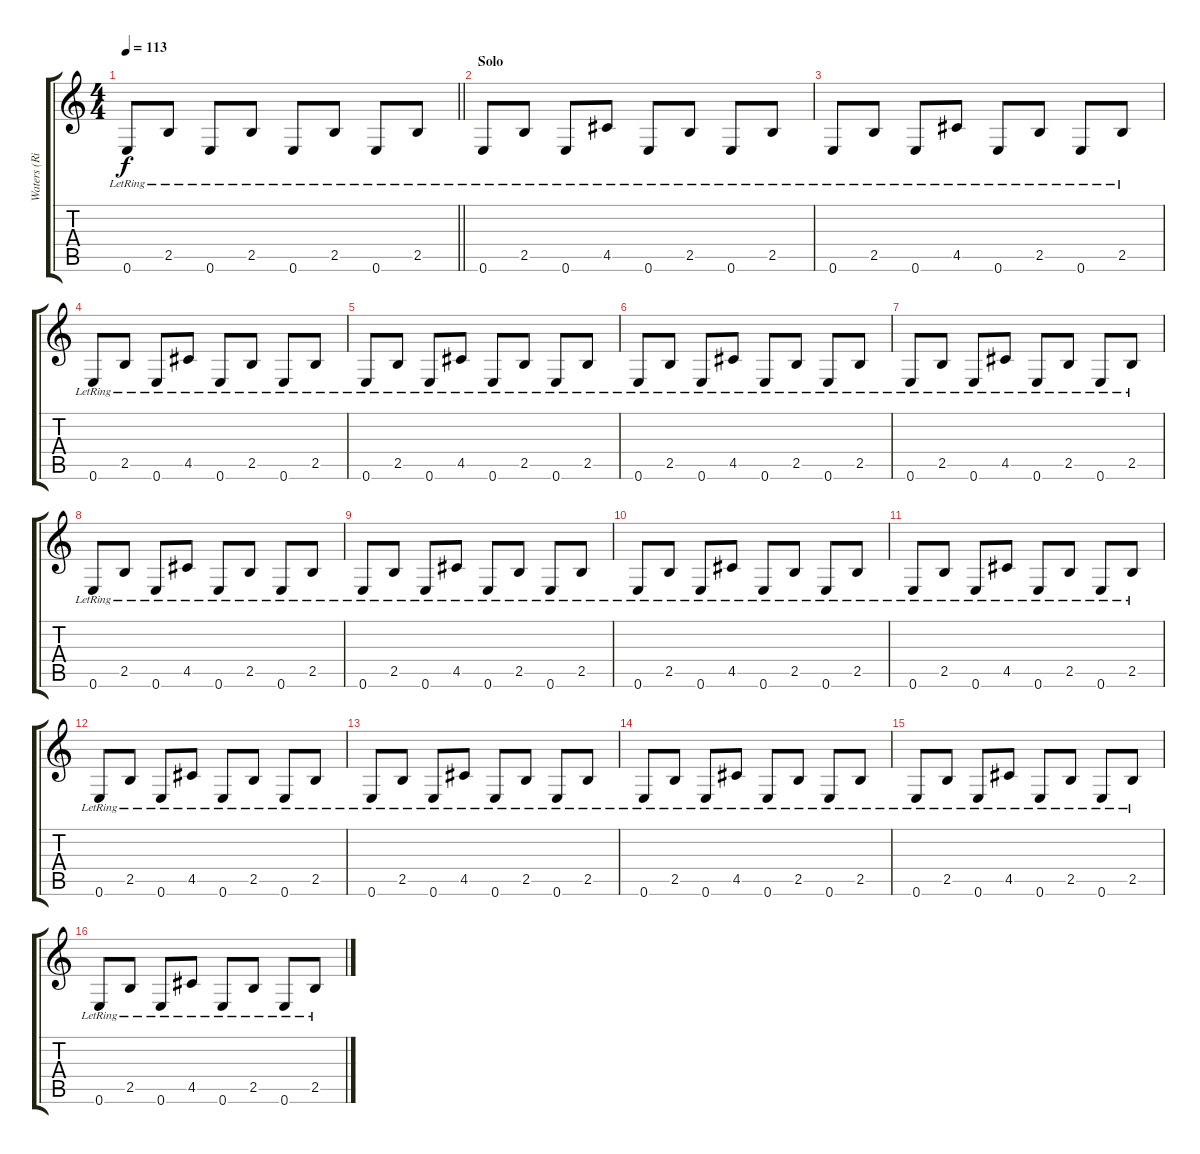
\track ("Waters (Right Speaker)" "Waters (Ri") {instrument acousticguitarsteel}
\staff {score tabs}
\tuning (E4 B3 G3 D3 A2 E2) {hide}
\ts (4 4)
\tempo 113
\clef g2
\barLineRight lightlight
\ks c
0.6{lr}.8{dy f} 2.5{lr}.8 0.6{lr}.8 2.5{lr}.8 0.6{lr}.8 2.5{lr}.8 0.6{lr}.8 2.5{lr}.8 |
\section ("" "Solo")
0.6{lr}.8 2.5{lr}.8 0.6{lr}.8 4.5{lr}.8 0.6{lr}.8 2.5{lr}.8 0.6{lr}.8 2.5{lr}.8 |
0.6{lr}.8 2.5{lr}.8 0.6{lr}.8 4.5{lr}.8 0.6{lr}.8 2.5{lr}.8 0.6{lr}.8 2.5{lr}.8 |
0.6{lr}.8 2.5{lr}.8 0.6{lr}.8 4.5{lr}.8 0.6{lr}.8 2.5{lr}.8 0.6{lr}.8 2.5{lr}.8 |
0.6{lr}.8 2.5{lr}.8 0.6{lr}.8 4.5{lr}.8 0.6{lr}.8 2.5{lr}.8 0.6{lr}.8 2.5{lr}.8 |
0.6{lr}.8 2.5{lr}.8 0.6{lr}.8 4.5{lr}.8 0.6{lr}.8 2.5{lr}.8 0.6{lr}.8 2.5{lr}.8 |
0.6{lr}.8 2.5{lr}.8 0.6{lr}.8 4.5{lr}.8 0.6{lr}.8 2.5{lr}.8 0.6{lr}.8 2.5{lr}.8 |
0.6{lr}.8 2.5{lr}.8 0.6{lr}.8 4.5{lr}.8 0.6{lr}.8 2.5{lr}.8 0.6{lr}.8 2.5{lr}.8 |
0.6{lr}.8 2.5{lr}.8 0.6{lr}.8 4.5{lr}.8 0.6{lr}.8 2.5{lr}.8 0.6{lr}.8 2.5{lr}.8 |
0.6{lr}.8 2.5{lr}.8 0.6{lr}.8 4.5{lr}.8 0.6{lr}.8 2.5{lr}.8 0.6{lr}.8 2.5{lr}.8 |
0.6{lr}.8 2.5{lr}.8 0.6{lr}.8 4.5{lr}.8 0.6{lr}.8 2.5{lr}.8 0.6{lr}.8 2.5{lr}.8 |
0.6{lr}.8 2.5{lr}.8 0.6{lr}.8 4.5{lr}.8 0.6{lr}.8 2.5{lr}.8 0.6{lr}.8 2.5{lr}.8 |
0.6{lr}.8 2.5{lr}.8 0.6{lr}.8 4.5{lr}.8 0.6{lr}.8 2.5{lr}.8 0.6{lr}.8 2.5{lr}.8 |
0.6{lr}.8 2.5{lr}.8 0.6{lr}.8 4.5{lr}.8 0.6{lr}.8 2.5{lr}.8 0.6{lr}.8 2.5{lr}.8 |
0.6{lr}.8 2.5{lr}.8 0.6{lr}.8 4.5{lr}.8 0.6{lr}.8 2.5{lr}.8 0.6{lr}.8 2.5{lr}.8 |
0.6{lr}.8 2.5{lr}.8 0.6{lr}.8 4.5{lr}.8 0.6{lr}.8 2.5{lr}.8 0.6{lr}.8 2.5{lr}.8
